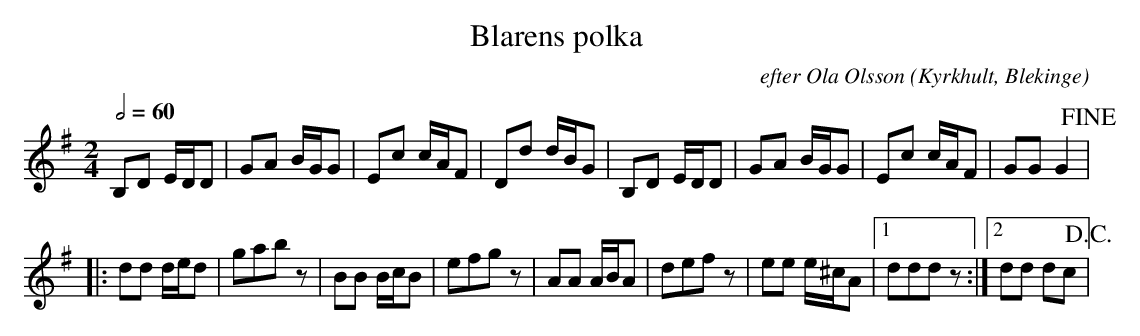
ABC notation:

X:1
T:Blarens polka
C:efter Ola Olsson
O:Kyrkhult, Blekinge
M:2/4
L:1/8
K:G
Q:1/2=60
B,D E/D/D | GA B/G/G | Ec c/A/F | Dd d/B/G | B,D E/D/D | GA B/G/G | Ec c/A/F | GG G2!fine! |
|:dd d/e/d | gab z | BB B/c/B | efg z | AA A/B/A | def z | ee e/^c/A |[1 ddd z :|[2 dd dc!D.C.!|
